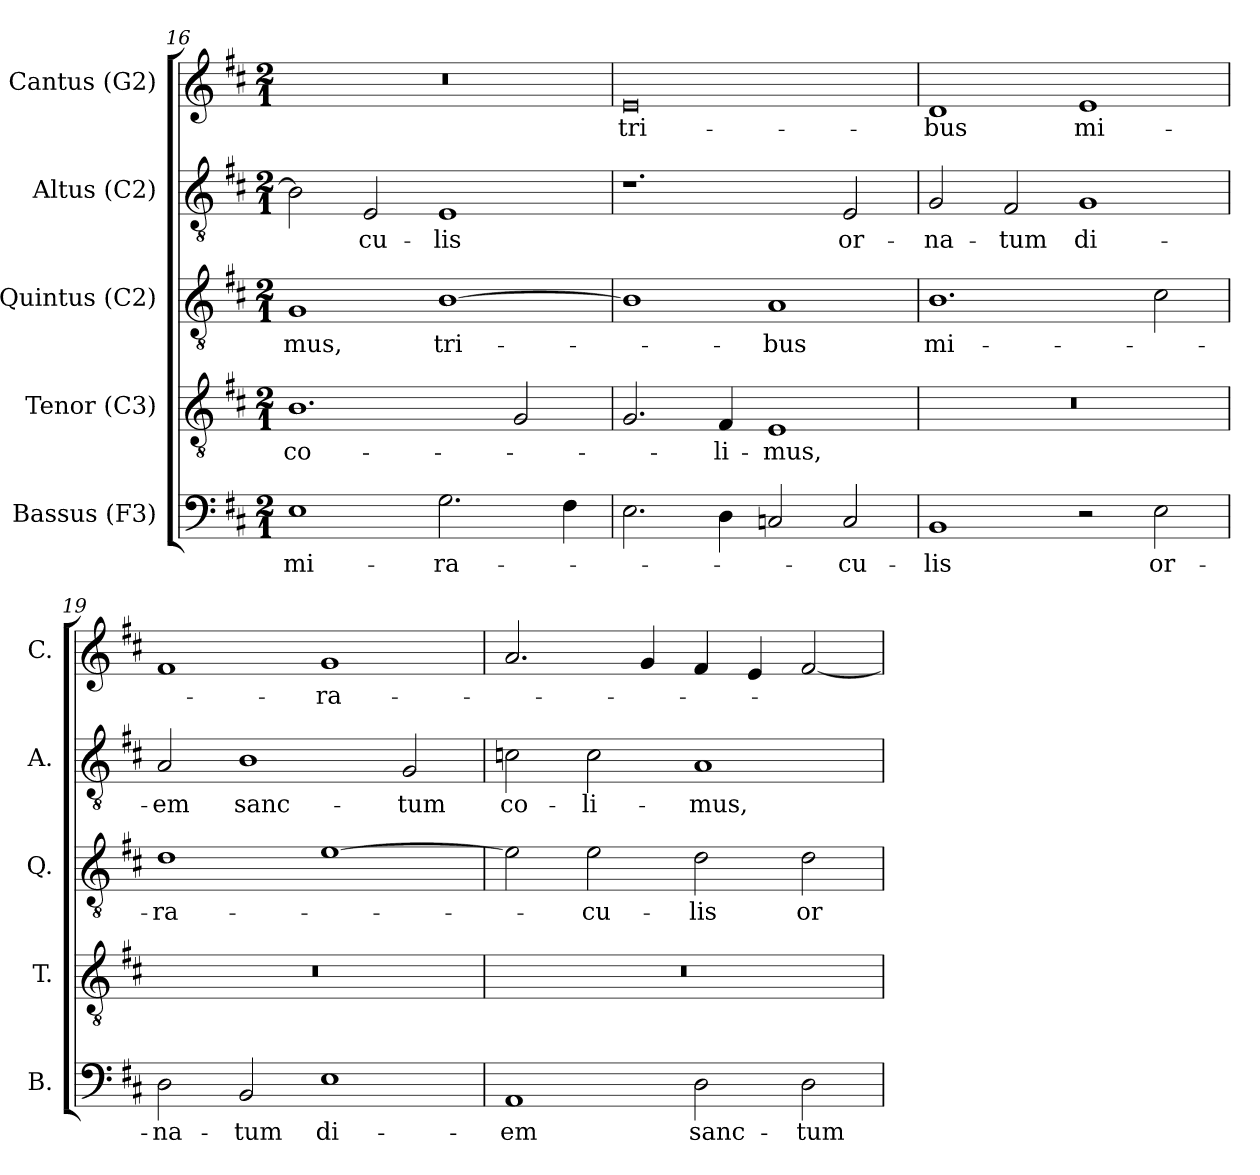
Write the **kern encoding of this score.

**kern	**text	**kern	**text	**kern	**text	**kern	**text	**kern	**text
*part5	*part5	*part4	*part4	*part3	*part3	*part2	*part2	*part1	*part1
*staff5	*staff5	*staff4	*staff4	*staff3	*staff3	*staff2	*staff2	*staff1	*staff1
*I"Bassus (F3)	*	*I"Tenor (C3)	*	*I"Quintus (C2)	*	*I"Altus (C2)	*	*I"Cantus (G2)	*
*I'B.	*	*I'T.	*	*I'Q.	*	*I'A.	*	*I'C.	*
*clefF4	*	*clefGv2	*	*clefGv2	*	*clefGv2	*	*clefG2	*
*	*	*ITrd7c12	*	*ITrd7c12	*	*ITrd7c12	*	*	*
*k[f#c#]	*	*k[f#c#]	*	*k[f#c#]	*	*k[f#c#]	*	*k[f#c#]	*
*D:	*	*D:	*	*D:	*	*D:	*	*D:	*
*M2/1	*	*M2/1	*	*M2/1	*	*M2/1	*	*M2/1	*
=16	=16	=16	=16	=16	=16	=16	=16	=16	=16
!	!LO:LY:b:color=#000000	!	!	!	!	!	!	!	!
!	!	!	!LO:LY:b:color=#000000	!	!	!	!	!	!
!	!	!	!	!	!LO:LY:b:color=#000000	!	!	!LO:N:vis=1	!
1Ei	mi-	1.BBi	co-	1GGi	-mus,	2BBi\]	.	0r	.
!	!	!	!	!	!	!	!LO:LY:b:color=#000000	!	!
.	.	.	.	.	.	2EEi/	-cu-	.	.
!	!LO:LY:b:color=#000000	!	!	!	!	!	!	!	!
!	!	!	!	!	!LO:LY:b:color=#000000	!	!	!	!
!	!	!	!	!	!	!	!LO:LY:b:color=#000000	!	!
2.Gi\	-ra-	.	.	[1BBi	tri-	1EEi	-lis	.	.
.	.	2GGi/	.	.	.	.	.	.	.
4F#i\	.	.	.	.	.	.	.	.	.
=17	=17	=17	=17	=17	=17	=17	=17	=17	=17
!	!	!	!	!	!	!	!	!	!LO:LY:b:color=#000000
2.Ei\	.	2.GGi/	.	1BBi]	.	1.r	.	0ei	tri-
!	!	!	!LO:LY:b:color=#000000	!	!	!	!	!	!
4Di\	.	4FF#i/	-li-	.	.	.	.	.	.
!	!	!	!LO:LY:b:color=#000000	!	!	!	!	!	!
!	!	!	!	!	!LO:LY:b:color=#000000	!	!	!	!
2Cni/	.	1EEi	-mus,	1AAi	-bus	.	.	.	.
!	!LO:LY:b:color=#000000	!	!	!	!	!	!	!	!
!	!	!	!	!	!	!	!LO:LY:b:color=#000000	!	!
2Ci/	-cu-	.	.	.	.	2EEi/	or-	.	.
!!LO:LB:g=z
=18	=18	=18	=18	=18	=18	=18	=18	=18	=18
!	!LO:LY:b:color=#000000	!LO:N:vis=1	!	!	!	!	!	!	!
!	!	!	!	!	!LO:LY:b:color=#000000	!	!	!	!
!	!	!	!	!	!	!	!LO:LY:b:color=#000000	!	!
!	!	!	!	!	!	!	!	!	!LO:LY:b:color=#000000
1BBi	-lis	0r	.	1.BBi	mi-	2GGi/	-na-	1di	-bus
!	!	!	!	!	!	!	!LO:LY:b:color=#000000	!	!
.	.	.	.	.	.	2FF#i/	-tum	.	.
!	!	!	!	!	!	!	!LO:LY:b:color=#000000	!	!
!	!	!	!	!	!	!	!	!	!LO:LY:b:color=#000000
2r	.	.	.	.	.	1GGi	di-	1ei	mi-
!	!LO:LY:b:color=#000000	!	!	!	!	!	!	!	!
2Ei\	or-	.	.	2C#i\	.	.	.	.	.
=19	=19	=19	=19	=19	=19	=19	=19	=19	=19
!	!LO:LY:b:color=#000000	!LO:N:vis=1	!	!	!	!	!	!	!
!	!	!	!	!	!LO:LY:b:color=#000000	!	!	!	!
!	!	!	!	!	!	!	!LO:LY:b:color=#000000	!	!
2Di\	-na-	0r	.	1Di	-ra-	2AAi/	-em	1f#i	.
!	!LO:LY:b:color=#000000	!	!	!	!	!	!	!	!
!	!	!	!	!	!	!	!LO:LY:b:color=#000000	!	!
2BBi/	-tum	.	.	.	.	1BBi	sanc-	.	.
!	!LO:LY:b:color=#000000	!	!	!	!	!	!	!	!
!	!	!	!	!	!	!	!	!	!LO:LY:b:color=#000000
1Ei	di-	.	.	[1Ei	.	.	.	1gi	-ra-
!	!	!	!	!	!	!	!LO:LY:b:color=#000000	!	!
.	.	.	.	.	.	2GGi/	-tum	.	.
=20	=20	=20	=20	=20	=20	=20	=20	=20	=20
!	!LO:LY:b:color=#000000	!LO:N:vis=1	!	!	!	!	!	!	!
!	!	!	!	!	!	!	!LO:LY:b:color=#000000	!	!
1AAi	-em	0r	.	2Ei\]	.	2Ci\	co-	2.ai/	.
!	!	!	!	!	!LO:LY:b:color=#000000	!	!	!	!
!	!	!	!	!	!	!	!LO:LY:b:color=#000000	!	!
.	.	.	.	2Ei\	-cu-	2Ci\	-li-	.	.
.	.	.	.	.	.	.	.	4gi/	.
!	!LO:LY:b:color=#000000	!	!	!	!	!	!	!	!
!	!	!	!	!	!LO:LY:b:color=#000000	!	!	!	!
!	!	!	!	!	!	!	!LO:LY:b:color=#000000	!	!
2Di\	sanc-	.	.	2Di\	-lis	1AAi	-mus,	4f#i/	.
.	.	.	.	.	.	.	.	4ei/	.
!	!LO:LY:b:color=#000000	!	!	!	!	!	!	!	!
!	!	!	!	!	!LO:LY:b:color=#000000	!	!	!	!
2Di\	-tum	.	.	2Di\	or-	.	.	[2f#i/	.
=	=	=	=	=	=	=	=	=	=
*-	*-	*-	*-	*-	*-	*-	*-	*-	*-
